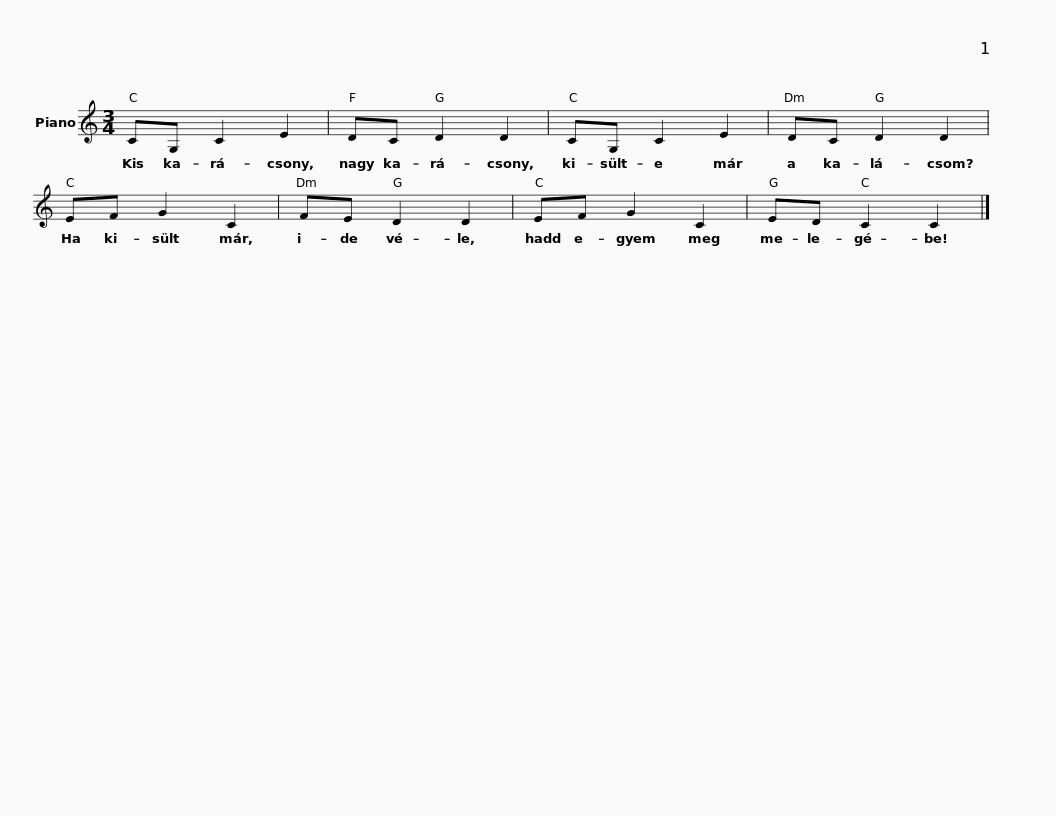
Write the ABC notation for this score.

X:1
L:1/8
M:3/4
I:linebreak $
K:C
V:1 treble
V:1
 CG, C2 E2 | DC D2 D2 | CG, C2 E2 | DC D2 D2 |$ EF G2 C2 | %5
 FE D2 D2 | EF G2 C2 | ED C2 C2 |] %8
